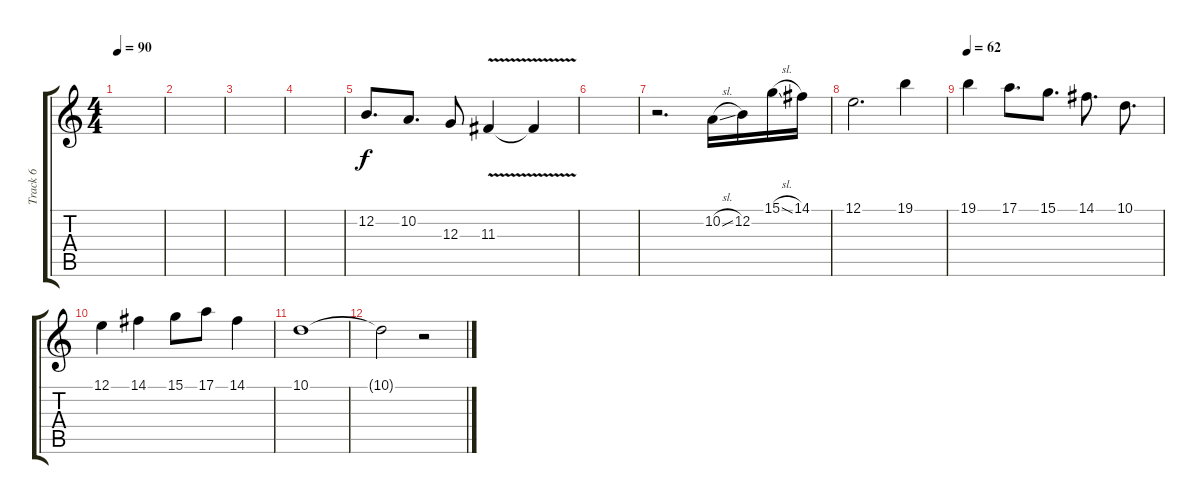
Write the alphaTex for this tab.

\track ("Track 6" "Track 6") {instrument violin}
\staff {score tabs}
\tuning (E4 B3 G3 D3 A2 E2) {hide}
\ts (4 4)
\tempo 90
\clef g2
\ks c
|
|
|
|
12.2.8{d volume 13 balance 11} 10.2.8{d} 12.3.8 11.3{v}.4 11.3{t}.4{volume 0} |
|
r.2{d} 10.2{sl}.16{volume 11 balance 11} 12.2.16 15.1{sl}.16 14.1.16 |
12.1.2{d} 19.1.4 |
\tempo 62
19.1.4{volume 7} 17.1.8{d} 15.1.8{d} 14.1.8{d} 10.1.8{d} |
12.1.4 14.1.4 15.1.8 17.1.8 14.1.4 |
10.1.1{volume 0} |
10.1{t}.2 r.2
